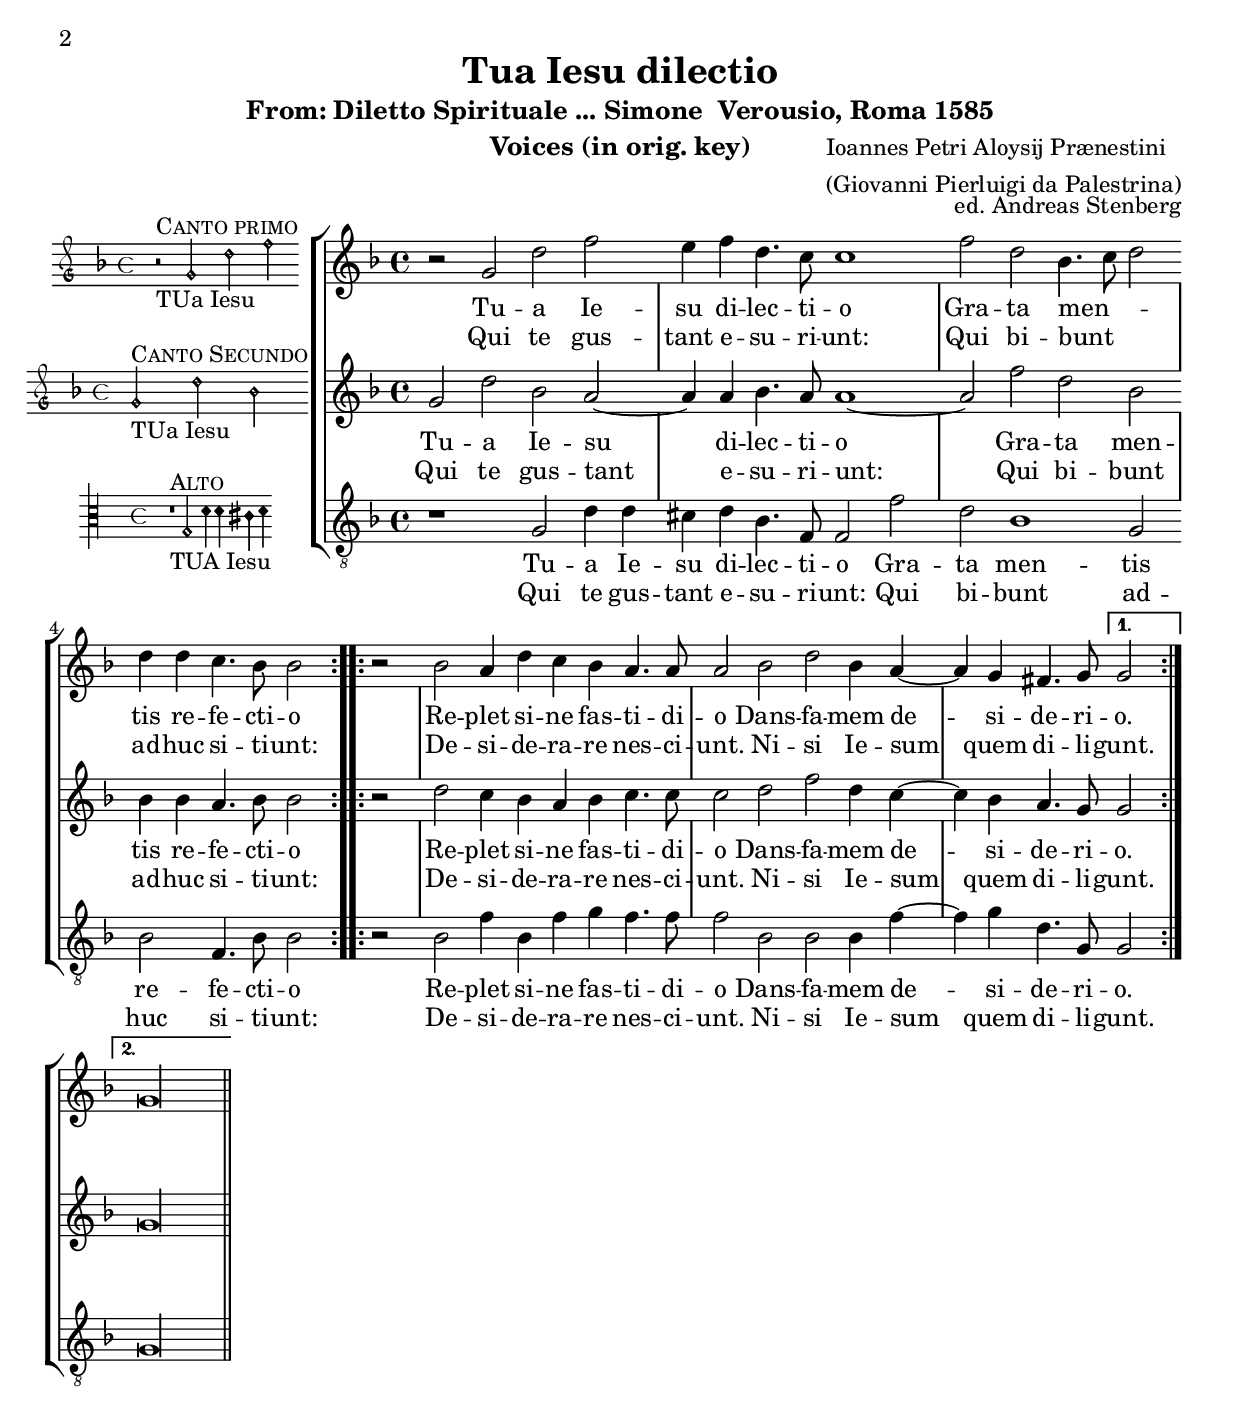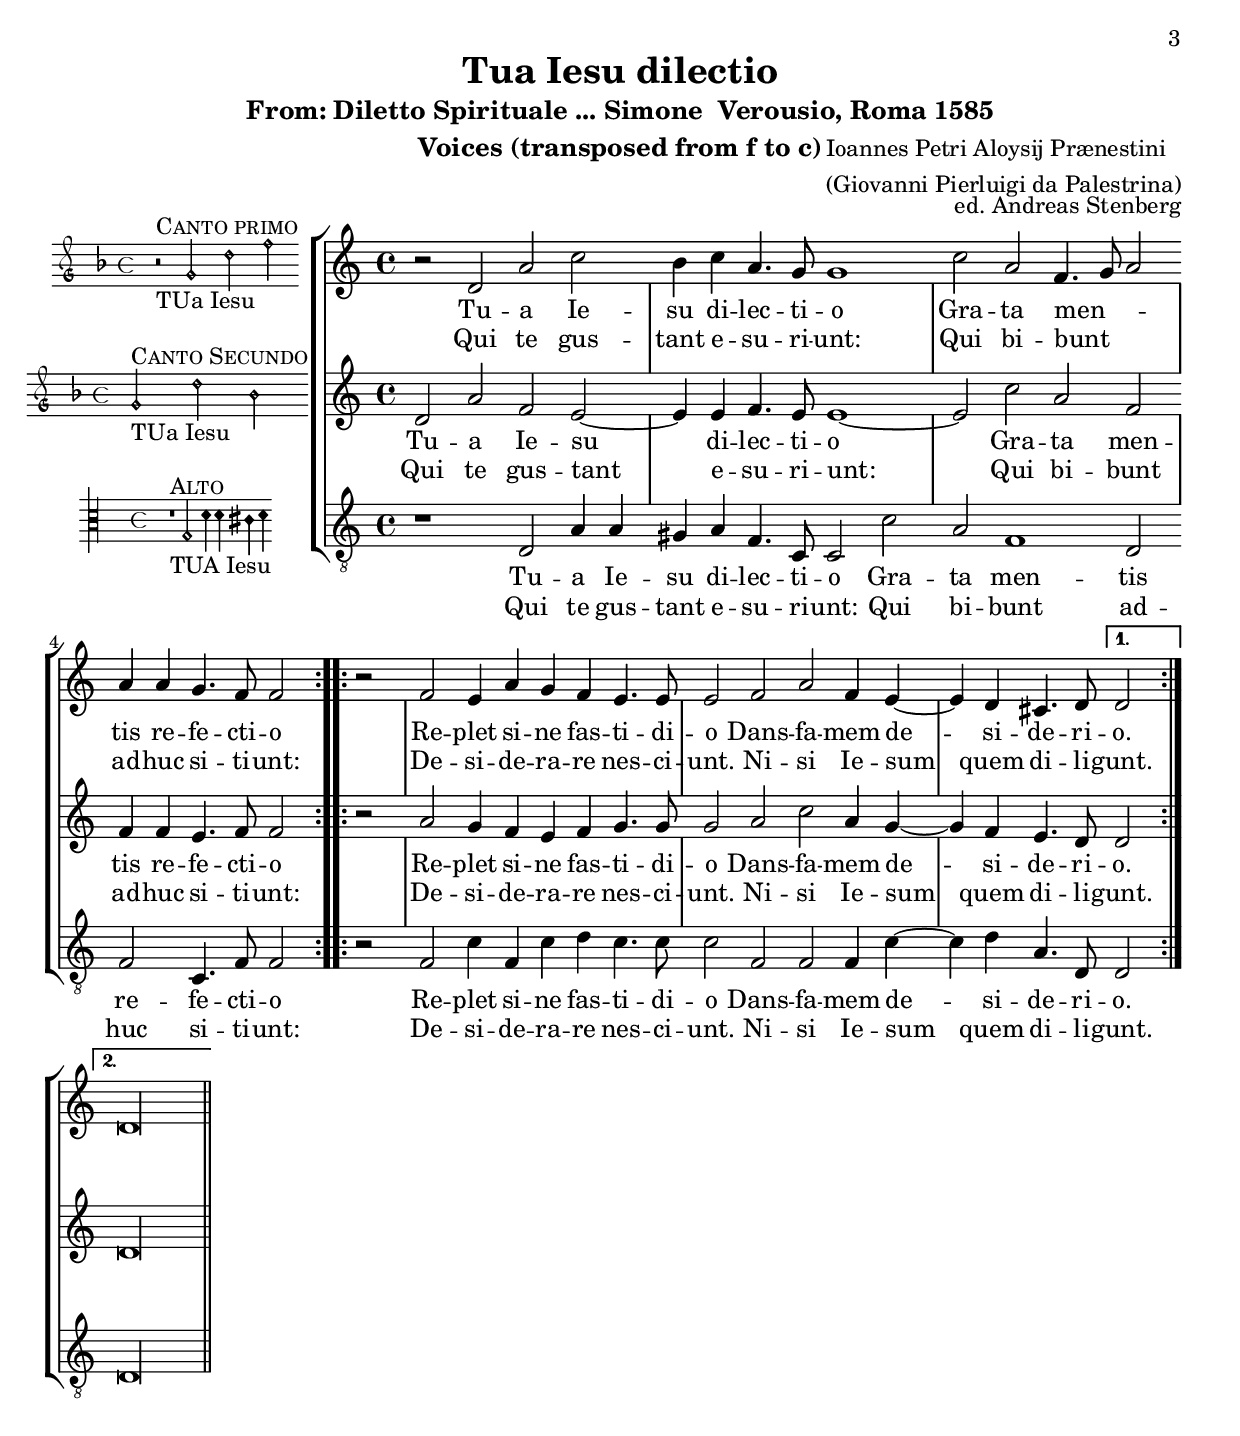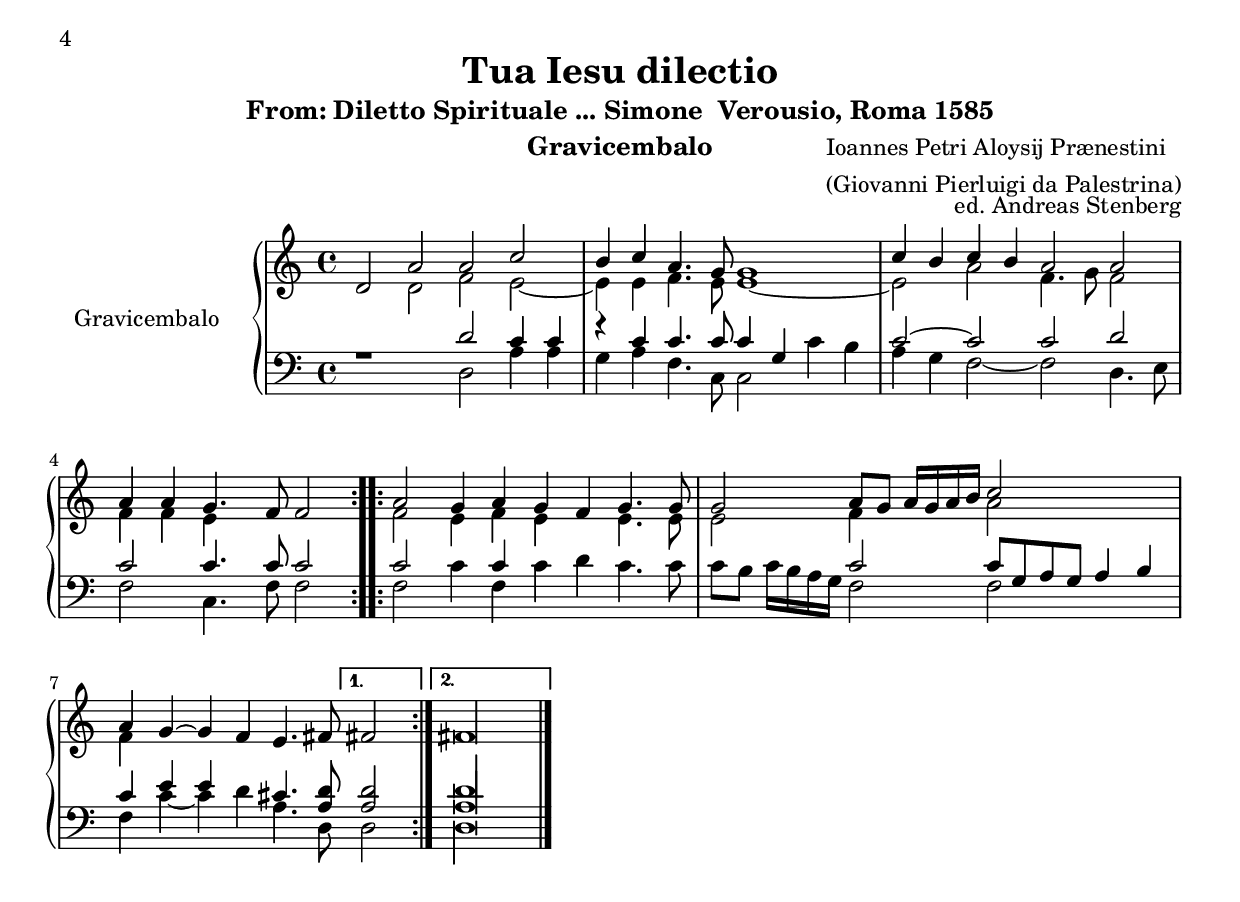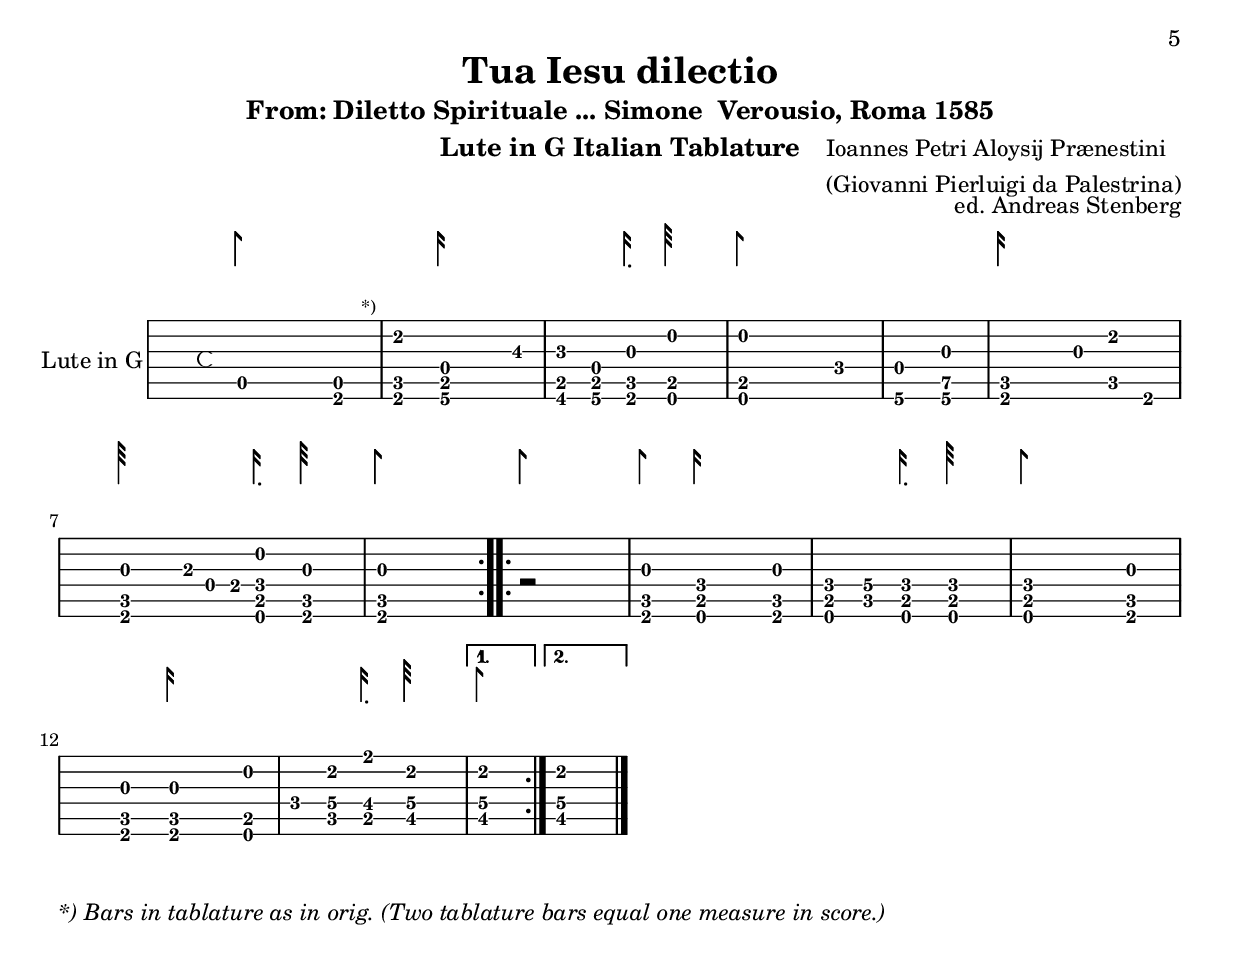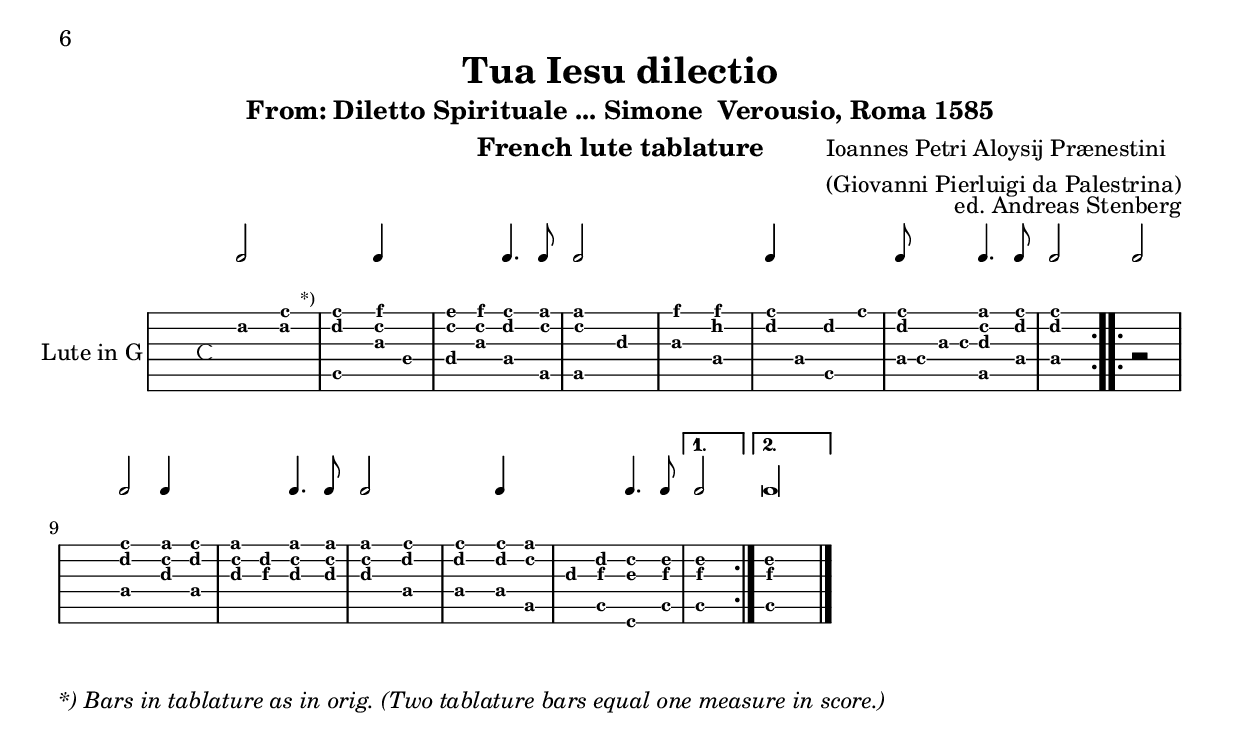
\version "2.18.0"
\include "deutsch.ly"
#(append! supported-clefs '(("mensural-f3" . ("clefs.mensural.f" 0 0))))
ficta = \once \set suggestAccidentals =##t
\header {
  title = "Tua Iesu dilectio"
  subtitle = "From: Diletto Spirituale ... Simone  Verousio, Roma 1585"
  composer = \markup \column { "Ioannes Petri Aloysij Prænestini" 
                               "(Giovanni Pierluigi da Palestrina)"
  }
  arranger = "ed. Andreas Stenberg"
  poet = ""
  meter =""
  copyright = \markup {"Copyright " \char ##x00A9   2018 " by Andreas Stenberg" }
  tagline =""
}
global = {
  \key f \major
}

sopMusic = \relative c'' {

  \set Score.tempoHideNote = ##t
  \tempo 1 = 72
  \time 4/4
  \set Timing.measureLength = #(ly:make-moment 4/2)
  \override Staff.BarLine.transparent = ##t
  \repeat volta 2 {
    r2 g2 d'2 f2
    e4 f4 d4. c8 c1
    f2 d2 b4.\melisma c8 d2\melismaEnd
    d4 d4 c4. b8				%% end of first line in orig.
    b2
    \revert Staff.BarLine.transparent
  }
  \repeat volta 2 {
    r2
    \override Staff.BarLine.transparent = ##t
    b2 a4 d4 c4 b4 a4. a8
    a2 b2 d2 b4 a4~
    a4 g4 fis4. g8
  }
  \alternative {
    { g2    \revert Staff.BarLine.transparent }
    {\cadenzaOn g\longa }
  }
  \revert Staff.BarLine.transparent
  \bar "||"
}
sopWords = \lyricmode {
  Tu -- a Ie -- su di -- lec -- ti -- o
  Gra -- ta men -- tis re -- fe -- cti -- o
  Re -- plet si -- ne fas -- ti -- di -- o
  Dans -- fa -- mem de -- si -- de -- ri -- o.
}
sopWordsII = \lyricmode {
  Qui te gus -- tant e -- su -- ri -- unt:
  Qui bi -- bunt ad -- huc si -- ti -- unt:
  De -- si -- de -- ra -- re nes -- ci -- unt.
  Ni -- si Ie -- sum quem di -- li -- gunt.
}
altoMusic = \relative c' {
  \override Staff.BarLine.transparent = ##t
  \repeat volta 2 {
    g'2  d'2 b2 a2~
    a4 a4 b4. a8 a1~
    a2 f'2 d2 b2
    b4 b4 a4. b8					%5 end of first line
    b2
    \revert Staff.BarLine.transparent
  }
  \repeat volta 2 {
    r2
    \override Staff.BarLine.transparent = ##t
    d2 c4 b4 a4 b4 c4. c8
    c2 d2 f2 d4 c4~
    c4 b4 a4. g8
  }
  \alternative {
    { g2 \revert Staff.BarLine.transparent }
    { g\longa }
  }
  \revert Staff.BarLine.transparent
}
altoWords = \lyricmode {
  Tu -- a Ie -- su di -- lec -- ti -- o
  Gra -- ta men -- tis re -- fe -- cti -- o
  Re -- plet si -- ne fas -- ti -- di -- o
  Dans -- fa -- mem de -- si -- de -- ri -- o.
}
altoWordsII = \lyricmode {
  Qui te gus -- tant e -- su -- ri -- unt:
  Qui bi -- bunt ad -- huc si -- ti -- unt:
  De -- si -- de -- ra -- re nes -- ci -- unt.
  Ni -- si Ie -- sum quem di -- li -- gunt.
}
bassMusic = \relative c' {
  \override Staff.BarLine.transparent = ##t
  \repeat volta 2 {
    r1 g2 d'4 d4
    cis4 d4 b4. f8 f2 f'2
    d2 b1 g2
    b2 f4. b8 b2
    \revert Staff.BarLine.transparent
  }
  \repeat volta 2 {
    r2
    \override Staff.BarLine.transparent = ##t
    b2 f'4 b,4 f'4 g4 f4. f8
    f2 b,2 b2 b4 f'4~
    f4 g4 d4. g,8
  }
  \alternative {
    { g2 \revert Staff.BarLine.transparent }
    { g\longa }
  }

  \revert Staff.BarLine.transparent
}
bassWords = \lyricmode {
  Tu -- a Ie -- su di -- lec -- ti -- o
  Gra -- ta men -- tis re -- fe -- cti -- o
  Re -- plet si -- ne fas -- ti -- di -- o
  Dans -- fa -- mem de -- si -- de -- ri -- o.
}
bassWordsII = \lyricmode {
  Qui te gus -- tant e -- su -- ri -- unt:
  Qui bi -- bunt ad -- huc si -- ti -- unt:
  De -- si -- de -- ra -- re nes -- ci -- unt.
  Ni -- si Ie -- sum quem di -- li -- gunt.
}
incipitDiscantus = \markup {
  \score {
    {
      %      \set Staff.instrumentName = #"Tenor "
      \override NoteHead.style = #'neomensural
      \override Rest.style = #'neomensural
      \override Staff.TimeSignature.style = #'mensural
      \cadenzaOn
      \clef "petrucci-g"
      \key f \major
      \time 4/4

      r2^\markup { \smallCaps"Canto primo"} _"TUa Iesu"
      g'2 d''2 f''2
    }
    \layout {
      \context {
        \Voice
        \remove "Ligature_bracket_engraver"
        \consists "Mensural_ligature_engraver"
      }
      line-width = 4.5\cm
    }
  }
}


incipitAltus = \markup {
  \score {
    {
      %      \set Staff.instrumentName = #"Tenor "
      \override NoteHead.style = #'neomensural
      \override Rest.style = #'neomensural
      \override Staff.TimeSignature.style = #'mensural
      \cadenzaOn
      \clef "petrucci-g"
      \key f \major
      \time 4/4
      g'2^\markup \smallCaps"Canto Secundo"_"TUa Iesu"
      d''2 b'2
    }
    \layout {
      \context {
        \Voice
        \remove "Ligature_bracket_engraver"
        \consists "Mensural_ligature_engraver"
      }
      line-width = 4.5\cm
    }
  }
}


incipitBassus = \markup {
  \score {
    {
      %      \set Staff.instrumentName = #"Tenor "
      \override NoteHead.style = #'neomensural
      \override Rest.style = #'neomensural
      \override Staff.TimeSignature.style = #'mensural
      \cadenzaOn
      \clef "petrucci-c3"
      \key c \major
      \time 4/4
      r1^\markup \smallCaps"Alto"_"TUA Iesu"
      g2 d'4 d'4 cis'4 d'4
    }
    \layout {
      \context {
        \Voice
        \remove "Ligature_bracket_engraver"
        \consists "Mensural_ligature_engraver"
      }
      line-width = 4.5\cm
    }
  }
}

%% Score block for Voices in orig. key
\score {
  <<
    \new StaffGroup \with {
      \override VerticalAxisGroup.staff-staff-spacing = #'((basic-distance . 12))
    } <<
      \new Staff = treble <<
        \set Staff.instrumentName = \incipitDiscantus
        \new Voice = "sopranos" {
          \set  Staff.midiInstrument ="choir aahs"
          %	\voiceOne
          << \global \sopMusic >>
        }
      >>
      \new Lyrics = sopranos { s1 }
      \new Lyrics = sopranosII { s1 }

      \new Staff = "medius" <<
        \set Staff.instrumentName = \incipitAltus

        \new Voice = "altos" {
          %	\voiceTwo
          \set  Staff.midiInstrument ="choir aahs"
          << \global \altoMusic >>
        }
      >>

      \new Lyrics = "altos" { s1 }
      \new Lyrics = "altosII" { s1 }

      \new Staff ="basses" {
        \set Staff.instrumentName = \incipitBassus

        \new Voice = "basses" {
          \set  Staff.midiInstrument ="choir aahs"
          \clef "treble_8"
          %	\voiceTwo
          << \global \bassMusic >>
        }
      }
    >>
    \new Lyrics = basses { s1 }

    \context Lyrics = sopranos \lyricsto sopranos \sopWords
    \context Lyrics = sopranosII \lyricsto sopranos \sopWordsII
    \context Lyrics = altos \lyricsto altos \altoWords
    \context Lyrics = altosII \lyricsto altos \altoWordsII
    \context Lyrics = basses \lyricsto basses \bassWords
    \context Lyrics = bassesII \lyricsto basses \bassWordsII
  >>
  \layout {
    \context {
      \Score
      % no bars in staves
      %      \override BarLine.transparent = ##t

    }
    % the next three instructions keep the lyrics between the bar lines
    \context {
      \Lyrics
      \consists "Bar_engraver"
      \override BarLine.transparent = ##t
    }
    \context {
      \StaffGroup
      \consists "Separating_line_group_engraver"
    }
    \context {
      \Voice
      % no slurs
      \override Slur.transparent = ##t
      % Comment in the below "\remove" command to allow line
      % breaking also at those barlines where a note overlaps
      % into the next bar.  The command is commented out in this
      % short example score, but especially for large scores, you
      % will typically yield better line breaking and thus improve
      % overall spacing if you comment in the following command.
      %\remove "Forbid_line_break_engraver"
    }
    indent = 4.5\cm
  }
  \header {
    instrument = "Voices (in orig. key)"
    breakbefore = ##t
  }
}
%% Score block for Voices Transposed down from F to C
\score {
  <<
    \transpose f c
    \new StaffGroup \with {
      \override VerticalAxisGroup.staff-staff-spacing = #'((basic-distance . 12))
    } <<
      \new Staff = treble <<
        \set Staff.instrumentName = \incipitDiscantus
        \new Voice = "sopranos" {
          \set  Staff.midiInstrument ="choir aahs"
          %	\voiceOne
          << \global \sopMusic >>
        }
      >>
      \new Lyrics = sopranos { s1 }
      \new Lyrics = sopranosII { s1 }

      \new Staff = "medius" <<
        \set Staff.instrumentName = \incipitAltus

        \new Voice = "altos" {
          %	\voiceTwo
          \set  Staff.midiInstrument ="choir aahs"
          << \global \altoMusic >>
        }
      >>

      \new Lyrics = "altos" { s1 }
      \new Lyrics = "altosII" { s1 }

      \new Staff ="basses" {
        \set Staff.instrumentName = \incipitBassus

        \new Voice = "basses" {
          \set  Staff.midiInstrument ="choir aahs"
          \clef "treble_8"
          %	\voiceTwo
          << \global \bassMusic >>
        }
      }
    >>
    \new Lyrics = basses { s1 }

    \context Lyrics = sopranos \lyricsto sopranos \sopWords
    \context Lyrics = sopranosII \lyricsto sopranos \sopWordsII
    \context Lyrics = altos \lyricsto altos \altoWords
    \context Lyrics = altosII \lyricsto altos \altoWordsII
    \context Lyrics = basses \lyricsto basses \bassWords
    \context Lyrics = bassesII \lyricsto basses \bassWordsII
  >>
  \layout {
    \context {
      \Score
      % no bars in staves
      %      \override BarLine.transparent = ##t

    }
    % the next three instructions keep the lyrics between the bar lines
    \context {
      \Lyrics
      \consists "Bar_engraver"
      \override BarLine.transparent = ##t
    }
    \context {
      \StaffGroup
      \consists "Separating_line_group_engraver"
    }
    \context {
      \Voice
      % no slurs
      \override Slur.transparent = ##t
      % Comment in the below "\remove" command to allow line
      % breaking also at those barlines where a note overlaps
      % into the next bar.  The command is commented out in this
      % short example score, but especially for large scores, you
      % will typically yield better line breaking and thus improve
      % overall spacing if you comment in the following command.
      %\remove "Forbid_line_break_engraver"
    }
    indent = 4.5\cm
  }
  \header {
    instrument = "Voices (transposed from f to c)"
    breakbefore = ##t
  }
}

%% sources and score block for gravicembalo
globalCemb = {
  \key c \major
}

rightOne = \relative c' {
  \globalCemb
  \set Timing.measureLength = #(ly:make-moment 4/2)
  % Music follows here.
  \repeat volta 2 {
    d2 a'2 a2 c2
    h4 c4 a4. g8 g1
    c4 h4 c4 h4 a2 a2
    \set Timing.measureLength = #(ly:make-moment 3/2)
    a4 a4 g4. f8 f2
  }
  \repeat volta 2 {
    \set Timing.measureLength = #(ly:make-moment 4/2)
    a2
    g4 a4 g4 f4 g4. g8
    g2 a8 g8 a16 g16 a16 h16 c2 s2 a4 g4~
    g4 f4 e4. fis8
  }
  \alternative {
    { fis!2}
    { \cadenzaOn fis!\longa }
  }
  \bar "|."
}

rightTwo = \relative c' {
  \globalCemb
  % Music follows here.
  \repeat volta 2 {
    s2 d2 f2 e2~
    e4 e4 f4. e8 e1~
    e2 a2 f4. g8 f2
    f4 f4 e4 s4 s2
  }
  \repeat volta 2 {
    f2 e4 f4 e4 s4 e4. e8
    e2 f4 s4 a2 s2 f4 s4
    s1
  }
  \alternative {
    { s2 }
    { s\longa }
  }
}

leftOne = \relative c' {
  \globalCemb
  % Music follows here.
  \repeat volta 2 {
    f,1\rest d'2 c4 c4
    r4 c4 c4. c8 c4 g4 s2
    c2~ c2 c2 d2
    c2 c4. c8 c2
  }
  \repeat volta 2 {
    c2 s4 c4 s1
    s2 c2 c8 g8 a8 g8 a4 h4 c4 e4		%% bar in orig s2 c2 c8 g8 a4 g4 a4 h4 c4 e4
    e4 s4 cis4. d8
  }
  \alternative {
    { d2 }
    { d\longa }
  }
}

leftTwo = \relative c {
  \globalCemb
  % Music follows here.
  \repeat volta 2 {
    s1 d2 a'4 a4
    g4 a4 f4. c8 c2 c'4 h4
    a4 g4 f2~ f2 d4. e8
    f2 c4. f8 f2
  }
  \repeat volta 2 {
    f2 c'4 f,4 c'4 d4 c4. c8
    c8 h8 c16 h16 a16 g16 f2 f2 s2 f4 c'4~
    c4 d4 a4. <<{ a8  }\\{d,8}>>
  }
  \alternative {
    { <<{ a'2 }\\{ d,2 }>> }
    { <<{ a'\longa }\\{ d,\longa }>>}
  }
}

\score {
  \new PianoStaff \with {
    instrumentName = "Gravicembalo"
  } <<
    \new Staff = "right" \with {
      midiInstrument = "harpsichord"
    } << \rightOne \\ \rightTwo >>
    \new Staff = "left" \with {
      midiInstrument = "harpsichord"
    } { \clef bass << \leftOne \\ \leftTwo >> }
  >>
  \layout {
    indent = 3.5\cm
  }
  \header {
    instrument =  Gravicembalo
    breakbefore = ##t
  }
}
%% Sources and scoreblock for Ital. Lute tablature

TrackAVoiceAMusic = #(define-music-function (parser location inTab) (boolean?)
                       #{
                         \tabFullNotation
                         \key c \major
                         \time 4/4
                         \oneVoice
                         \repeat volta 2 {
                           <d'\5>2 <a'\6 d'\5 >2
                           <a'\6 f'\5 d\2 >2^\markup \halign #3 \raise #-1.8 \tiny "*)" <c''\6 e'\5 a\4 >4 <a\3>4
                           <h'\6 e'\5 gis\3 >4 <c''\6 e'\5 a\4 >4 <a'\6 f'\5 f\3 >4. <g'\6 e'\5 c\2 >8
                           <g'\6 e'\5 c\2 >2 <c'\4>2
                           <c''\6 a\4 >2 <c''\6 a'\5 f\3 >2
                           <a'\6 f'\5 >4 <f\3>4 <f'\5 d\2 >4 <a'\6>4
                           <a'\6 f'\5 f\3 >8 <g\3>8 <a\4>8 <h\4>8 <g'\6 e'\5 c'\4 c\2 >4. <a'\6 f'\5 f\3 >8
                           <a'\6 f'\5 f\3 >2
                         }
                         \repeat volta 2 {
                           r2
                           <a'\6 f'\5 f\3 >2 <g'\6 e'\5 c'\4 >4 <a'\6 f'\5 f\3 >4
                           <g'\6 e'\5 c'\4 >4 <f'\5 d'\4 >4 <g'\6 e'\5 c'\4 >4. <g'\6 e'\5 c'\4 >8
                           <g'\6 e'\5 c'\4 >2 <a'\6 f'\5 f\3 >2
                           <a'\6 f'\5 f\3 >2 <a'\6 f'\5 f\3 >4 <g'\6 e'\5 c\2 >4
                           <c'\4>4 <f'\5 d'\4 d\2 >4 <e'\5 cis'\4 a,\1 >4. <fis'\5 d'\4 d\2 >8
                         }
                         \alternative {
                           { <fis'\5 d'\4 d\2 >2
                           }
                           {\cadenzaOn
                            <fis'\5 d'\4 d\2 >\longa
                            \bar "|."
                           }
                         }
                       #})
TrackAVoiceBMusic = #(define-music-function (parser location inTab) (boolean?)
                       #{
                       #})
TrackALyrics = \lyricmode {
  \set ignoreMelismata = ##t

  \unset ignoreMelismata
}
TrackAStaff = \new Staff <<
  \context Voice = "TrackAVoiceAMusic" {
    \removeWithTag #'chords
    \removeWithTag #'texts
    \TrackAVoiceAMusic ##f
  }
  \context Voice = "TrackAVoiceBMusic" {
    \removeWithTag #'chords
    \removeWithTag #'texts
    \TrackAVoiceBMusic ##f
  }
>>
TrackATabStaff = \new TabStaff \with { stringTunings = #`( ,(ly:make-pitch -2 4 NATURAL) ,(ly:make-pitch -1 0 NATURAL) ,(ly:make-pitch -1 3 NATURAL) ,(ly:make-pitch -1 5 NATURAL) ,(ly:make-pitch 0 1 NATURAL) ,(ly:make-pitch 0 4 NATURAL) )
                                       instrumentName = "Lute in G"
} <<
  \context TabVoice = "TrackAVoiceAMusic" {
    \removeWithTag #'chords
    \removeWithTag #'texts
    \TrackAVoiceAMusic ##t
  }
  \context TabVoice = "TrackAVoiceBMusic" {
    \removeWithTag #'chords
    \removeWithTag #'texts
    \TrackAVoiceBMusic ##t
  }
>>
rythmStaff = {
  % This defines a staff with only two lines.
  % It also defines the positions of the two lines.
  \override Staff.StaffSymbol.line-positions = #'(0 )

  % This is necessary; if not entered, the barline would be too short!
  \override Staff.BarLine.bar-extent = #'(-1.5 . 1.5)
}
TrackARytmstaff = \new DrumStaff \with{
  \remove "Staff_symbol_engraver"
  \remove "Time_signature_engraver"
  \remove "Bar_engraver"
  \remove "Clef_engraver"
  fontSize = #-3
}
{ \rythmStaff \stemUp
  \override Flag.stencil = #old-straight-flag
  \override NoteHead.stencil =##f
  \set stemLeftBeamCount = #0 c8 s4. s2
  s2 \set stemLeftBeamCount = #0 c16 s8. s4
  s2 \set stemLeftBeamCount = #0 c16. s32 s4 \set stemLeftBeamCount = #0 c32 s16.
  \set stemLeftBeamCount = #0 c8 s4. s2
  s1
  \set stemLeftBeamCount = #0 c16 s8. s4 s2
  \set stemLeftBeamCount = #0 c32 s16. s8 s4 \set stemLeftBeamCount = #0 c16. s32 s4 \set stemLeftBeamCount = #0 c32 s16.
  \set stemLeftBeamCount = #0 c8 s4.
  \set stemLeftBeamCount = #0 c8 s4.
  \set stemLeftBeamCount = #0 c8 s4. \set stemLeftBeamCount = #0 c16 s8. s4
  s2 \set stemLeftBeamCount = #0 c16. s32 s4 \set stemLeftBeamCount = #0 c32 s16.
  \set stemLeftBeamCount = #0 c8 s4. s2
  s2 \set stemLeftBeamCount = #0 c16 s8. s4
  s2 \set stemLeftBeamCount = #0 c16. s32 s4 \set stemLeftBeamCount = #0 c32 s16.
  \set stemLeftBeamCount = #0 c8 s4.

}
%% to get raw transcript uncoment  below
TrackAStaffGroup = %\new StaffGroup
<<
  %  \TrackAStaff
  \TrackARytmstaff
  \TrackATabStaff
>>
TrackAStaffGroupMidi = \new StaffGroup <<
  %  \TrackAStaff
  % \TrackARytmstaff
  \TrackATabStaff
>>
\score {
  \TrackAStaffGroup
  \layout {
    \context { \Score
               \override MetronomeMark #'padding = #'5
    }
    \context { \Staff
               %               \override TimeSignature #'style = #'numbered
               \override StringNumber #'transparent = ##t
    }
    \context { \TabStaff
               \override TimeSignature #'style = #'mensural
               \override Stem #'transparent = ##t
               \override Beam #'transparent = ##t
               \override Dots #'transparent =##t
               \hide Clef

    }
    \context { \TabVoice
               \override Tie #'stencil = ##f
    }
    \context { \StaffGroup
               \consists "Instrument_name_engraver"
    }
  }
  \header {
    instrument = "Lute in G Italian Tablature"
    breakbefore = ##t
  }
}
\markup { \italic "*) Bars in tablature as in orig. (Two tablature bars equal one measure in score.)" }
%% Sources and scorblock for French lute tablature
TrackBVoiceAMusic = #(define-music-function (parser location inTab) (boolean?)
                       #{
                         \key c \major
                         \tabFullNotation
                         \time 4/4
                         \oneVoice
                         \oneVoice
                         \repeat volta 2 {
                           <d'\2>2 <a'\1 d'\2 >2
                           <a'\1 f'\2 d\5 >2^\markup \halign #3 \raise #-1.8 \tiny "*)" <c''\1 e'\2 a\3 >4 <a\4>4
                           <h'\1 e'\2 gis\4 >4 <c''\1 e'\2 a\3 >4 <a'\1 f'\2 f\4 >4. <g'\1 e'\2 c\5 >8
                           <g'\1 e'\2 c\5 >2 <c'\3>2
                           <c''\1 a\3 >2 <c''\1 a'\2 f\4 >2
                           <a'\1 f'\2 >4 <f\4>4 <f'\2 d\5 >4 <a'\1>4
                           <a'\1 f'\2 f\4 >8 <g\4>8 <a\3>8 <h\3>8 <g'\1 e'\2 c'\3 c\5 >4. <a'\1 f'\2 f\4 >8
                           <a'\1 f'\2 f\4 >2
                         }
                         \repeat volta 2 {
                           r2
                           <a'\1 f'\2 f\4 >2 <g'\1 e'\2 c'\3 >4 <a'\1 f'\2 f\4 >4
                           <g'\1 e'\2 c'\3 >4 <f'\2 d'\3 >4 <g'\1 e'\2 c'\3 >4. <g'\1 e'\2 c'\3 >8
                           <g'\1 e'\2 c'\3 >2 <a'\1 f'\2 f\4 >2
                           <a'\1 f'\2 f\4 >2 <a'\1 f'\2 f\4 >4 <g'\1 e'\2 c\5 >4
                           <c'\3>4 <f'\2 d'\3 d\5 >4 <e'\2 cis'\3 a,\6 >4. <fis'\2 d'\3 d\5 >8
                         }
                         \alternative {
                           { <fis'\2 d'\3 d\5 >2
                           }
                           {\cadenzaOn
                            <fis'\2 d'\3 d\5 >\longa
                            \bar "|."
                           }
                         }
                       #})
TrackBVoiceBMusic = #(define-music-function (parser location inTab) (boolean?)
                       #{
                       #})
rythmStaffFr = {
  % This defines a staff with only two lines.
  % It also defines the positions of the two lines.
  \override Staff.StaffSymbol.line-positions = #'(0 )

  % This is necessary; if not entered, the barline would be too short!
  \override Staff.BarLine.bar-extent = #'(-1.5 . 1.5)
}
rythm = \new DrumStaff \with{
  \remove "Staff_symbol_engraver"
  \remove "Time_signature_engraver"
  \remove "Bar_engraver"
  \remove "Clef_engraver"
  fontSize = #-3
}
{ \rythmStaffFr \stemUp
  c2 s2
  s2 c4 s4
  s2 c4. c8
  c2 s2
  s1 c4 s2.
  c8 s4. c4. c8
  c2
  c2
  c2 c4 s4
  s2 c4. c8
  c2 s2
  s2 c4 s4
  s2 c4. c8
  c2
  c\longa
}
TrackBStaff = \new Staff <<
  \context Voice = "TrackBVoiceAMusic" {
    \TrackBVoiceAMusic ##f
  }
  \context Voice = "TrackBVoiceBMusic" {
    \TrackBVoiceBMusic ##f
  }
>>
TrackBTabStaff =  \new TabStaff \with {stringTunings = \stringTuning <g, c f a d' g'>
                                       \hide Clef
                                       tablatureFormat = #fret-letter-tablature-format
                                       instrumentName = "Lute in G"
} <<
  \context TabVoice = "TrackBVoiceAMusic" {
    \removeWithTag #'chords
    \removeWithTag #'te\3ts
    \TrackBVoiceAMusic ##t
  }
  \context TabVoice = "TrackBVoiceBMusic" {
    \removeWithTag #'chords
    \removeWithTag #'te\3ts
    \TrackBVoiceBMusic ##t
    \override Staff.BarLine.transparent =##f
  }
>>
TrackBStaffGroupPrint = %\new StaffGroup
<<
  % \TrackBStaff  %% uncomment to get raw transcript of lute part
  \rythm
  \TrackBTabStaff
>>
TrackBStaffGroupMidi = \new StaffGroup <<
  %   \TrackBStaff
  %   \rythm
  \TrackBTabStaff
>>

\score {
  <<
    \TrackBStaffGroupPrint
  >>
  \layout {    \context { \Staff
                          %      \override TimeSignature.style = #'numbered
                          \override StringNumber.transparent = ##t
               }
               \context { \TabStaff
                          \override TimeSignature.style = #'mensural
                          \override Stem.transparent = ##t
                          \override Beam.transparent = ##t
                          \override Dots.transparent =##t
                          \hide Clef
               }
               \context { \TabVoice
                          \override Tie.stencil = ##f
               }
  }
  \header {
    instrument = "French lute tablature"
    breakbefore = ##t
  }
}
\markup { \italic "*) Bars in tablature as in orig. (Two tablature bars equal one measure in score.)" }

%% Scoreblock for Voices (transposed ) and gravicembalo combined
%{
\score {
  <<
    \transpose f c
    \new StaffGroup \with {
      \override VerticalAxisGroup.staff-staff-spacing = #'((basic-distance . 12))
    } <<
      \new Staff = treble <<
        \set Staff.instrumentName = \incipitDiscantus
        \new Voice = "sopranos" {
          \set  Staff.midiInstrument ="choir aahs"
          %	\voiceOne
          << \global \sopMusic >>
        }
      >>
      \new Lyrics = sopranos { s1 }
      \new Lyrics = sopranosII { s1 }

      \new Staff = "medius" <<
        \set Staff.instrumentName = \incipitAltus

        \new Voice = "altos" {
          %	\voiceTwo
          \set  Staff.midiInstrument ="choir aahs"
          << \global \altoMusic >>
        }
      >>

      \new Lyrics = "altos" { s1 }
      \new Lyrics = "altosII" { s1 }

      \new Staff ="basses" {
        \set Staff.instrumentName = \incipitBassus

        \new Voice = "basses" {
          \set  Staff.midiInstrument ="choir aahs"
          \clef "treble_8"
          %	\voiceTwo
          << \global \bassMusic >>
        }
      }
    >>
    \new Lyrics = basses { s1 }
    \new Lyrics = bassesII { s1 }

    \new PianoStaff \with {
      instrumentName = "Gravicembalo"
    } <<
      \new Staff = "right" \with {
        midiInstrument = "harpsichord"
      } << \rightOne \\ \rightTwo >>
      \new Staff = "left" \with {
        midiInstrument = "harpsichord"
      } { \clef bass << \leftOne \\ \leftTwo >> }
    >>
    \TrackAStaffGroup

    \context Lyrics = sopranos \lyricsto sopranos \sopWords
    \context Lyrics = sopranosII \lyricsto sopranos \sopWordsII
    \context Lyrics = altos \lyricsto altos \altoWords
    \context Lyrics = altosII \lyricsto altos \altoWordsII
    \context Lyrics = basses \lyricsto basses \bassWords
    \context Lyrics = bassesII \lyricsto basses \bassWordsII
  >>
  \layout {
    \context {
      \Score
      % no bars in staves
      %      \override BarLine.transparent = ##t

    }
    % the next three instructions keep the lyrics between the bar lines
    \context {
      \Lyrics
      \consists "Bar_engraver"
      \override BarLine.transparent = ##t
    }
    \context {
      \StaffGroup
      \consists "Separating_line_group_engraver"
    }
    \context {
      \Voice
      % no slurs
      \override Slur.transparent = ##t
      % Comment in the below "\remove" command to allow line
      % breaking also at those barlines where a note overlaps
      % into the next bar.  The command is commented out in this
      % short example score, but especially for large scores, you
      % will typically yield better line breaking and thus improve
      % overall spacing if you comment in the following command.
      %\remove "Forbid_line_break_engraver"
    }
        \context { \Score
               \override MetronomeMark #'padding = #'5
    }
    \context { \Staff
               %               \override TimeSignature #'style = #'numbered
               \override StringNumber #'transparent = ##t
    }
    \context { \TabStaff
               %               \override TimeSignature #'style = #'numbered
               \override Stem #'transparent = ##t
               \override Beam #'transparent = ##t
               \hide Clef

    }
    \context { \TabVoice
               \override Tie #'stencil = ##f
    }
    \context { \StaffGroup
               \consists "Instrument_name_engraver"
    }

    indent = 4.5\cm
  }
  \header {
    instrument = "Voices transposed and Gravicembalo"
    breakbefore = ##t
  }
}
%}
%% Scoreblock for midis
\score {
  \unfoldRepeats
  <<
    %5 When used with gravicembalo comment in Transpose
    \transpose f c
    \new StaffGroup <<
      \new Staff = treble <<
        \set Staff.instrumentName = \incipitDiscantus
        \new Voice = "sopranos" {
          \set  Staff.midiInstrument ="choir aahs"
          %	\voiceOne
          << \global \sopMusic >>
        }
      >>
      \new Lyrics = sopranos { s1 }

      \new Staff = "medius" <<
        \set Staff.instrumentName = \incipitAltus

        \new Voice = "altos" {
          %	\voiceTwo
          \set  Staff.midiInstrument ="choir aahs"
          << \global \altoMusic >>
        }
      >>

      \new Lyrics = "altos" { s1 }

      \new Staff ="basses" {
        \set Staff.instrumentName = \incipitBassus

        \new Voice = "basses" {
          \set  Staff.midiInstrument ="choir aahs"
          \clef "G_8"
          %	\voiceTwo
          << \global \bassMusic >>
        }
      }
    >>
    \new Lyrics = basses { s1 }
    %{
    \new PianoStaff \with {
      instrumentName = "Cembalo"
    } <<
      \new Staff = "right" \with {
        midiInstrument = "harpsichord"
      } << \rightOne \\ \rightTwo >>
      \new Staff = "left" \with {
        midiInstrument = "harpsichord"
      } { \clef bass << \leftOne \\ \leftTwo >> }
    >>
    %}
    \TrackAStaffGroupMidi

    \context Lyrics = sopranos \lyricsto sopranos \sopWords
    \context Lyrics = altos \lyricsto altos \altoWords
    \context Lyrics = basses \lyricsto basses \bassWords
  >>
  \midi {}
}
\paper {
  ragged-bottom = ##t
  ragged-last-bottom = ##t
  ragged-last = ##t
  print-all-headers = ##t
}

%{
convert-ly.py (GNU LilyPond) 2.18.2  convert-ly.py: Processing `'...
Applying conversion: 2.15.7, 2.15.9, 2.15.10, 2.15.16, 2.15.17,
2.15.18, 2.15.19, 2.15.20, 2.15.25, 2.15.32, 2.15.39, 2.15.40,
2.15.42, 2.15.43, 2.16.0, 2.17.0, 2.17.4, 2.17.5, 2.17.6, 2.17.11,
2.17.14, 2.17.15, 2.17.18, 2.17.19, 2.17.20, 2.17.25, 2.17.27,
2.17.29, 2.17.97, 2.18.0
%}
